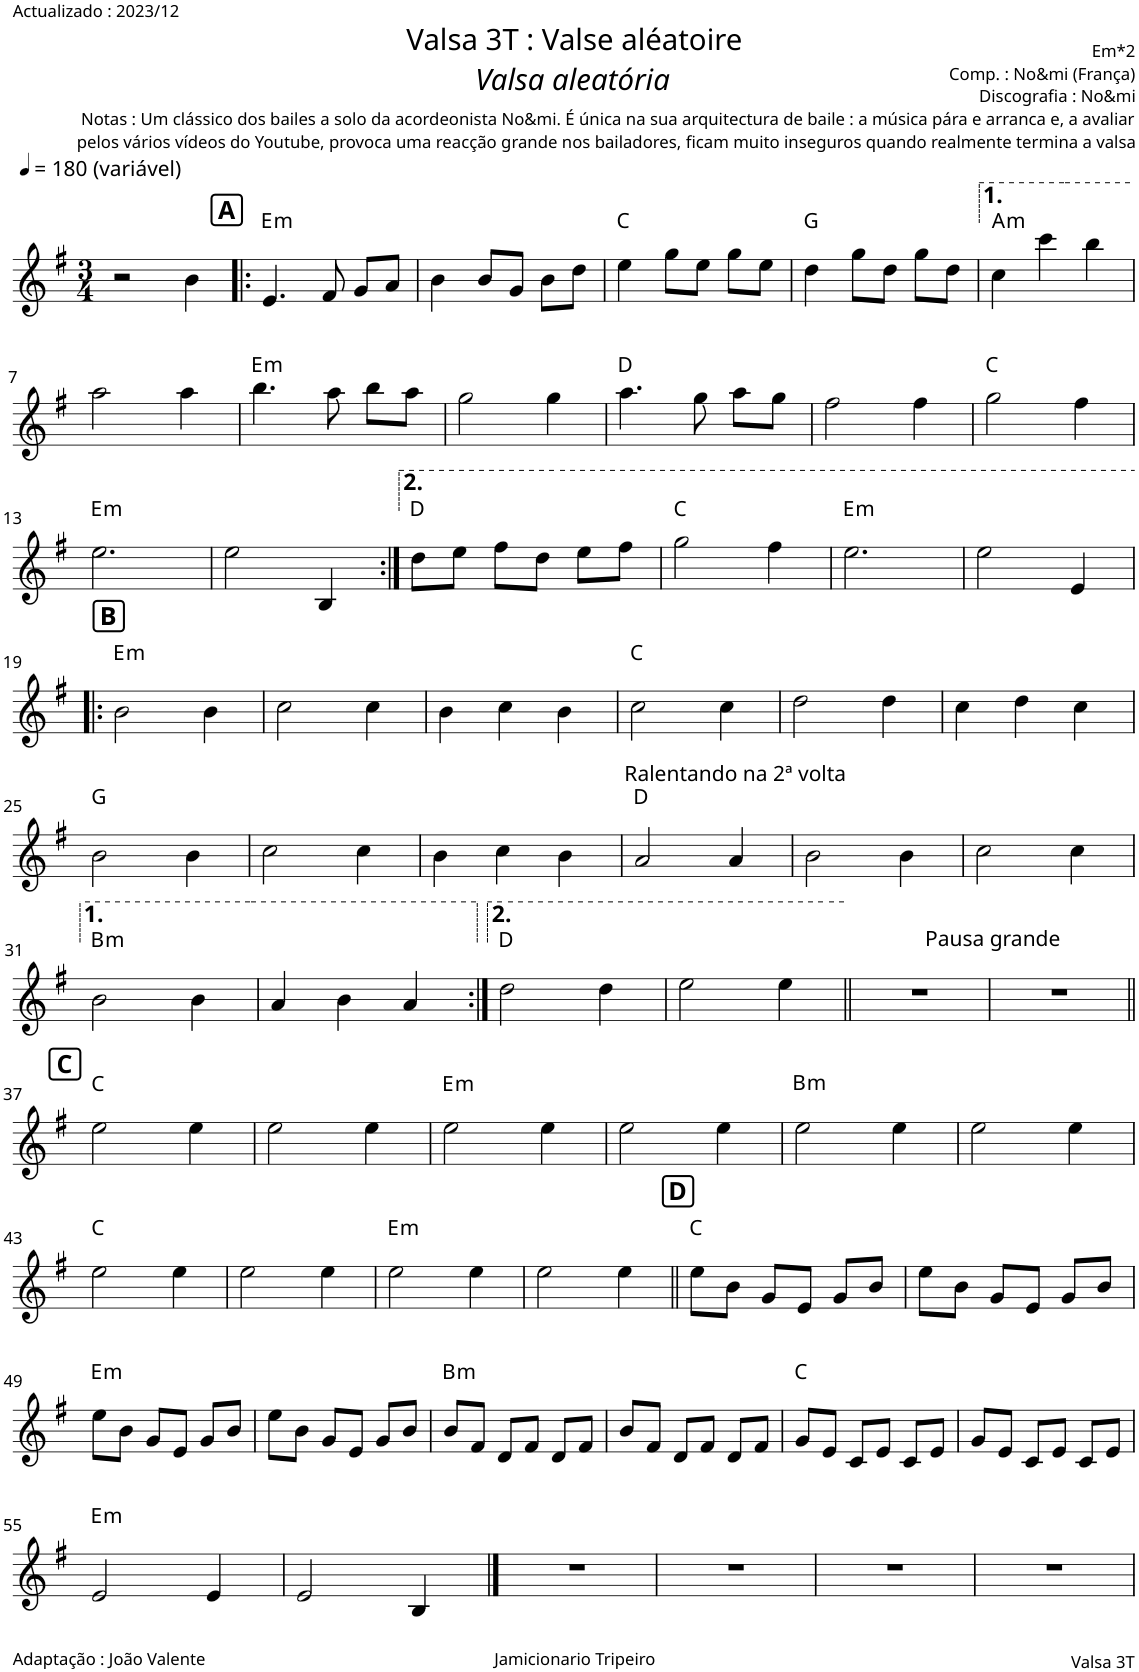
**kern	**harte
*part1	*part1
*staff1	*
*I"Piano	*
*I'Pno.	*
*clefG2	*
*k[f#]	*
*M3/4	*
*MM180	*
=1	=1
!LO:TX:a:t=(variável)	!
2r	.
4b\	.
!!LO:REH:place=s1:a:B:cj:fs=12:t=A
=2!|:	=2!|:
!	!LO:H:kt=m
4.e/	E:min
8f#/	.
8g/L	.
8a/J	.
=3	=3
4b\	.
8b/L	.
8g/J	.
8b\L	.
8dd\J	.
=4	=4
4ee\	C:maj
8gg\L	.
8ee\J	.
8gg\L	.
8ee\J	.
=5	=5
4dd\	G:maj
8gg\L	.
8dd\J	.
8gg\L	.
8dd\J	.
=6	=6
!	!LO:H:kt=m
4cc\	A:min
4ccc\	.
4bb\	.
!!LO:LB:g=z
=7	=7
2aa\	.
4aa\	.
=8	=8
!	!LO:H:kt=m
4.bb\	E:min
8aa\	.
8bb\L	.
8aa\J	.
=9	=9
2gg\	.
4gg\	.
=10	=10
4.aa\	D:maj
8gg\	.
8aa\L	.
8gg\J	.
=11	=11
2ff#\	.
4ff#\	.
=12	=12
2gg\	C:maj
4ff#\	.
!!LO:LB:g=z
=13	=13
!	!LO:H:kt=m
2.ee\	E:min
=14	=14
2ee\	.
4B/	.
=15:|!	=15:|!
8dd\L	D:maj
8ee\J	.
8ff#\L	.
8dd\J	.
8ee\L	.
8ff#\J	.
=16	=16
2gg\	C:maj
4ff#\	.
=17	=17
!	!LO:H:kt=m
2.ee\	E:min
=18	=18
2ee\	.
4e/	.
!!LO:LB:g=z
!!LO:REH:place=s1:a:B:cj:fs=12:t=B
=19!|:	=19!|:
!	!LO:H:kt=m
2b\	E:min
4b\	.
=20	=20
2cc\	.
4cc\	.
=21	=21
4b\	.
4cc\	.
4b\	.
=22	=22
2cc\	C:maj
4cc\	.
=23	=23
2dd\	.
4dd\	.
=24	=24
4cc\	.
4dd\	.
4cc\	.
!!LO:LB:g=z
=25	=25
2b\	G:maj
4b\	.
=26	=26
2cc\	.
4cc\	.
=27	=27
4b\	.
4cc\	.
4b\	.
=28	=28
!LO:TX:a:t=Ralentando na 2ª volta	!
2a/	D:maj
4a/	.
=29	=29
2b\	.
4b\	.
=30	=30
2cc\	.
4cc\	.
!!LO:LB:g=z
=31	=31
!	!LO:H:kt=m
2b\	B:min
4b\	.
=32	=32
4a/	.
4b\	.
4a/	.
=33:|!	=33:|!
2dd\	D:maj
4dd\	.
=34	=34
2ee\	.
4ee\	.
=35||	=35||
!LO:TX:a:t=Pausa grande	!
2.r	.
=36	=36
2.r	.
!!LO:LB:g=z
!!LO:REH:place=s1:a:B:cj:fs=12:t=C
=37||	=37||
2ee\	C:maj
4ee\	.
=38	=38
2ee\	.
4ee\	.
=39	=39
!	!LO:H:kt=m
2ee\	E:min
4ee\	.
=40	=40
2ee\	.
4ee\	.
=41	=41
!	!LO:H:kt=m
2ee\	B:min
4ee\	.
=42	=42
2ee\	.
4ee\	.
!!LO:LB:g=z
=43	=43
2ee\	C:maj
4ee\	.
=44	=44
2ee\	.
4ee\	.
=45	=45
!	!LO:H:kt=m
2ee\	E:min
4ee\	.
=46	=46
2ee\	.
4ee\	.
!!LO:REH:place=s1:a:B:cj:fs=12:t=D
=47||	=47||
8ee\L	C:maj
8b\J	.
8g/L	.
8e/J	.
8g/L	.
8b/J	.
=48	=48
8ee\L	.
8b\J	.
8g/L	.
8e/J	.
8g/L	.
8b/J	.
!!LO:LB:g=z
=49	=49
!	!LO:H:kt=m
8ee\L	E:min
8b\J	.
8g/L	.
8e/J	.
8g/L	.
8b/J	.
=50	=50
8ee\L	.
8b\J	.
8g/L	.
8e/J	.
8g/L	.
8b/J	.
=51	=51
!	!LO:H:kt=m
8b/L	B:min
8f#/J	.
8d/L	.
8f#/J	.
8d/L	.
8f#/J	.
=52	=52
8b/L	.
8f#/J	.
8d/L	.
8f#/J	.
8d/L	.
8f#/J	.
=53	=53
8g/L	C:maj
8e/J	.
8c/L	.
8e/J	.
8c/L	.
8e/J	.
=54	=54
8g/L	.
8e/J	.
8c/L	.
8e/J	.
8c/L	.
8e/J	.
!!LO:LB:g=z
=55	=55
!	!LO:H:kt=m
2e/	E:min
4e/	.
=56	=56
2e/	.
4B/	.
==57	==57
2.r	.
=58	=58
2.r	.
=59	=59
2.r	.
=60	=60
2.r	.
=	=
*-	*-
